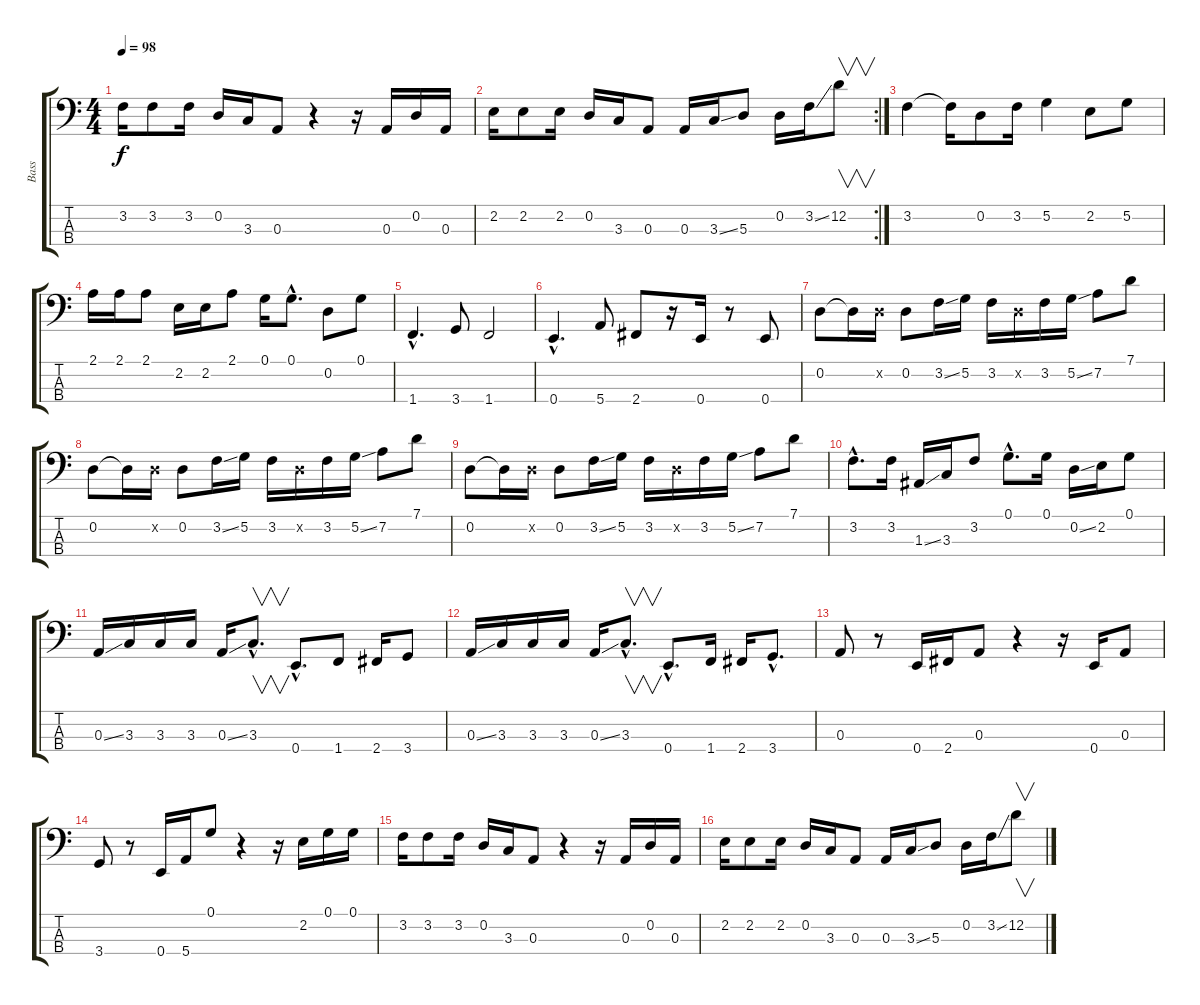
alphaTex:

\track ("Bass" "Bass") {instrument electricbasspick}
\staff {score tabs}
\tuning (G2 D2 A1 E1) {hide}
\ts (4 4)
\tempo 98
\clef f4
\ks c
3.2.16{dy f} 3.2.8 3.2.16 0.2.16 3.3.16 0.3.8 r.4 r.16 0.3.16 0.2.16 0.3.16 |
\rc 2
2.2.16 2.2.8 2.2.16 0.2.16 3.3.16 0.3.8 0.3.16 3.3{ss}.16 5.3.8 0.2.16 3.2{ss}.16 12.2.8{v} |
3.2.4 3.2{t}.16 0.2.8 3.2.16 5.2.4 2.2.8 5.2.8 |
2.1.16 2.1.16 2.1.8 2.2.16 2.2.16 2.1.8 0.1.16 0.1{hac}.8{d} 0.2.8 0.1.8 |
1.4{hac}.4{d} 3.4.8 1.4.2 |
0.4{hac}.4{d} 5.4.8 2.4.8 r.16 0.4.16 r.8 0.4.8 |
0.2.8 0.2{t}.16 0.2{x}.16 0.2.8 3.2{ss}.16 5.2.16 3.2.16 0.2{x}.16 3.2.16 5.2{ss}.16 7.2.8 7.1.8 |
0.2.8 0.2{t}.16 0.2{x}.16 0.2.8 3.2{ss}.16 5.2.16 3.2.16 0.2{x}.16 3.2.16 5.2{ss}.16 7.2.8 7.1.8 |
0.2.8 0.2{t}.16 0.2{x}.16 0.2.8 3.2{ss}.16 5.2.16 3.2.16 0.2{x}.16 3.2.16 5.2{ss}.16 7.2.8 7.1.8 |
3.2{hac}.8{d} 3.2.16 1.3{ss}.16 3.3.16 3.2.8 0.1{hac}.8{d} 0.1.16 0.2{ss}.16 2.2.16 0.1.8 |
0.3{ss}.16 3.3.16 3.3.16 3.3.16 0.3{ss}.16 3.3{hac}.8{v d} 0.4{hac}.8{d} 1.4.8 2.4.16 3.4.8 |
0.3{ss}.16 3.3.16 3.3.16 3.3.16 0.3{ss}.16 3.3{hac}.8{v d} 0.4{hac}.8{d} 1.4.16 2.4.16 3.4{hac}.8{d} |
0.3.8 r.8 0.4.16 2.4.16 0.3.8 r.4 r.16 0.4.16 0.3.8 |
3.4.8 r.8 0.4.16 5.4.16 0.1.8 r.4 r.16 2.2.16 0.1.16 0.1.16 |
3.2.16 3.2.8 3.2.16 0.2.16 3.3.16 0.3.8 r.4 r.16 0.3.16 0.2.16 0.3.16 |
2.2.16 2.2.8 2.2.16 0.2.16 3.3.16 0.3.8 0.3.16 3.3{ss}.16 5.3.8 0.2.16 3.2{ss}.16 12.2.8{v}
